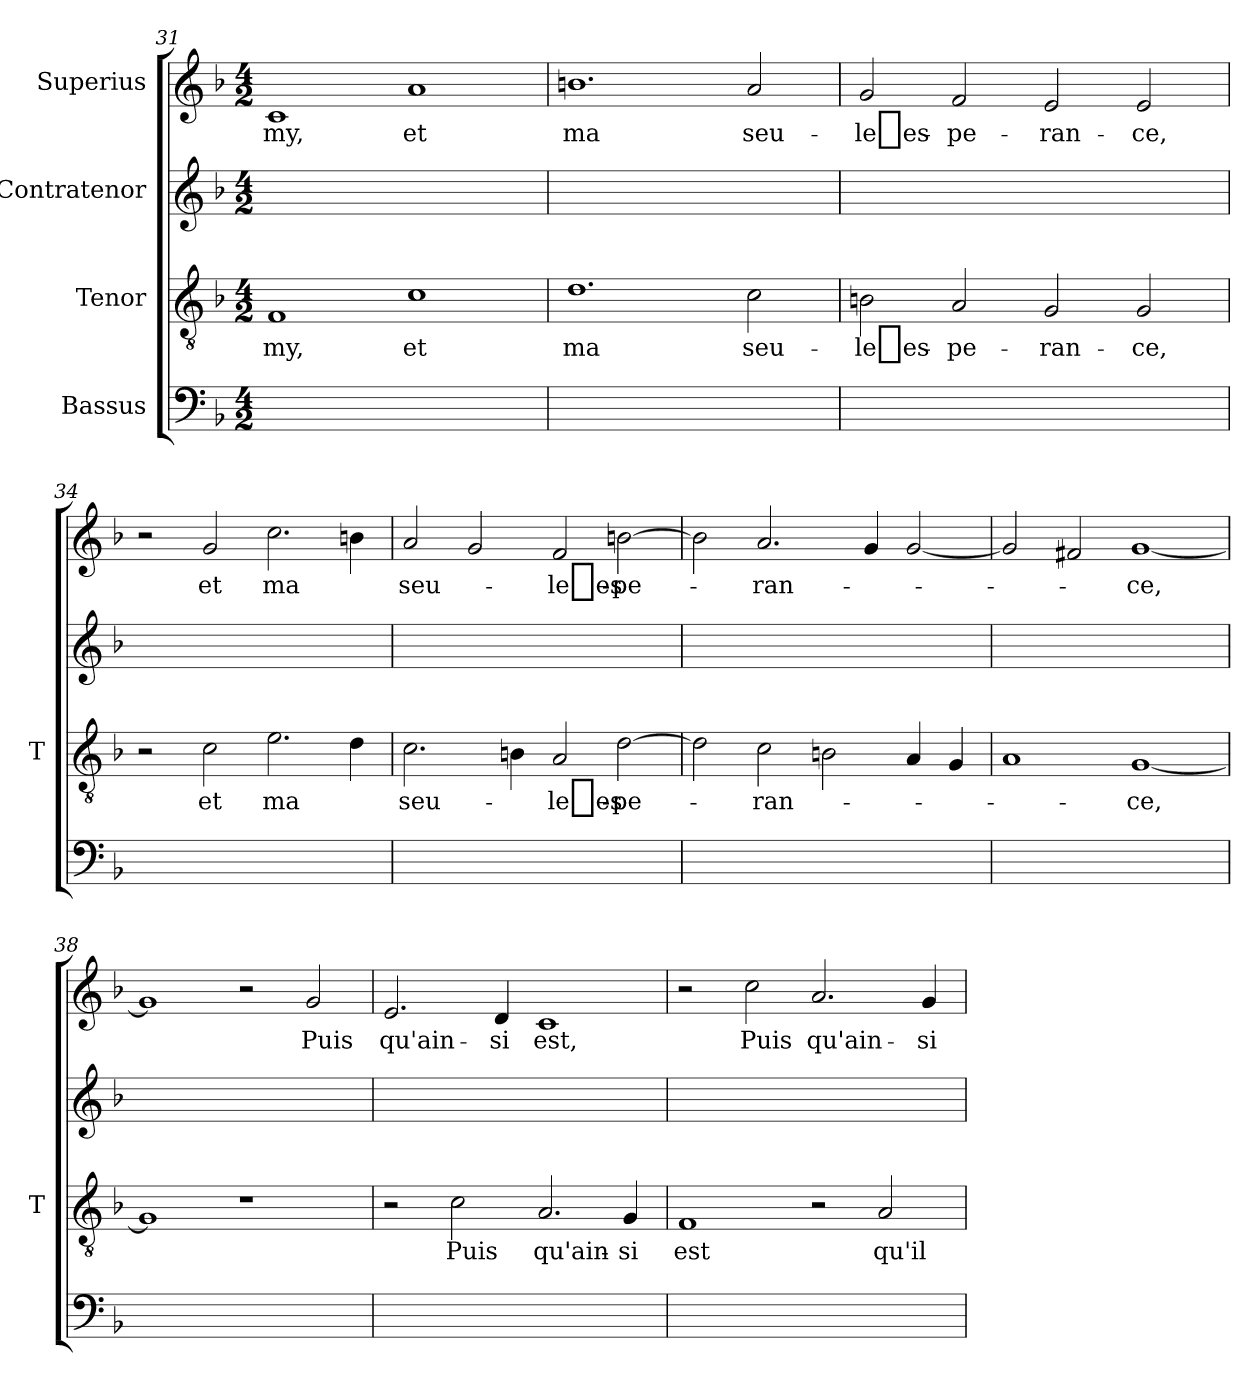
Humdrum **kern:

**kern	**kern	**text	**kern	**kern	**text
*part4	*part3	*part3	*part2	*part1	*part1
*staff4	*staff3	*staff3	*staff2	*staff1	*staff1
*I"Bassus	*I"Tenor	*	*I"Contratenor	*I"Superius	*
*	*I'T	*	*	*	*
*clefF4	*clefGv2	*	*clefG2	*clefG2	*
*k[b-]	*k[b-]	*	*k[b-]	*k[b-]	*
*M4/2	*M4/2	*	*M4/2	*M4/2	*
=31	=31	=31	=31	=31	=31
0ryy	1F	-my,	0ryy	1c	-my,
.	1c	-et	.	1a	-et
=32	=32	=32	=32	=32	=32
0ryy	1.d	-ma	0ryy	1.b	-ma
.	2c	seu-	.	2a	seu-
=33	=33	=33	=33	=33	=33
0ryy	2Bn	le_es-	0ryy	2g	le_es-
.	2A	pe-	.	2f	pe-
.	2G	ran-	.	2e	ran-
.	2G	-ce,	.	2e	-ce,
=34	=34	=34	=34	=34	=34
0ryy	2r	.	0ryy	2r	.
.	2c	-et	.	2g	-et
.	2.e	-ma	.	2.cc	-ma
.	4d	.	.	4b	.
=35	=35	=35	=35	=35	=35
0ryy	2.c	seu-	0ryy	2a	seu-
.	.	.	.	2g	.
.	4Bn	.	.	.	.
.	2A	le_es-	.	2f	le_es-
.	[2d	pe-	.	[2b	pe-
=36	=36	=36	=36	=36	=36
0ryy	2d]	.	0ryy	2b]	.
.	2c	ran-	.	2.a	ran-
.	2Bn	.	.	.	.
.	.	.	.	4g	.
.	4A	.	.	[2g	.
.	4G	.	.	.	.
=37	=37	=37	=37	=37	=37
0ryy	1A	.	0ryy	2g]	.
.	.	.	.	2f#X	.
.	[1G	-ce,	.	[1g	-ce,
=38	=38	=38	=38	=38	=38
0ryy	1G]	.	0ryy	1g]	.
.	1r	.	.	2r	.
.	.	.	.	2g	-Puis
=39	=39	=39	=39	=39	=39
0ryy	2r	.	0ryy	2.e	qu'ain-
.	2c	-Puis	.	.	.
.	.	.	.	4d	-si
.	2.A	qu'ain-	.	1c	-est,
.	4G	-si	.	.	.
=40	=40	=40	=40	=40	=40
0ryy	1F	-est	0ryy	2r	.
.	.	.	.	2cc	-Puis
.	2r	.	.	2.a	qu'ain-
.	2A	-qu'il	.	.	.
.	.	.	.	4g	-si
=	=	=	=	=	=
*-	*-	*-	*-	*-	*-
